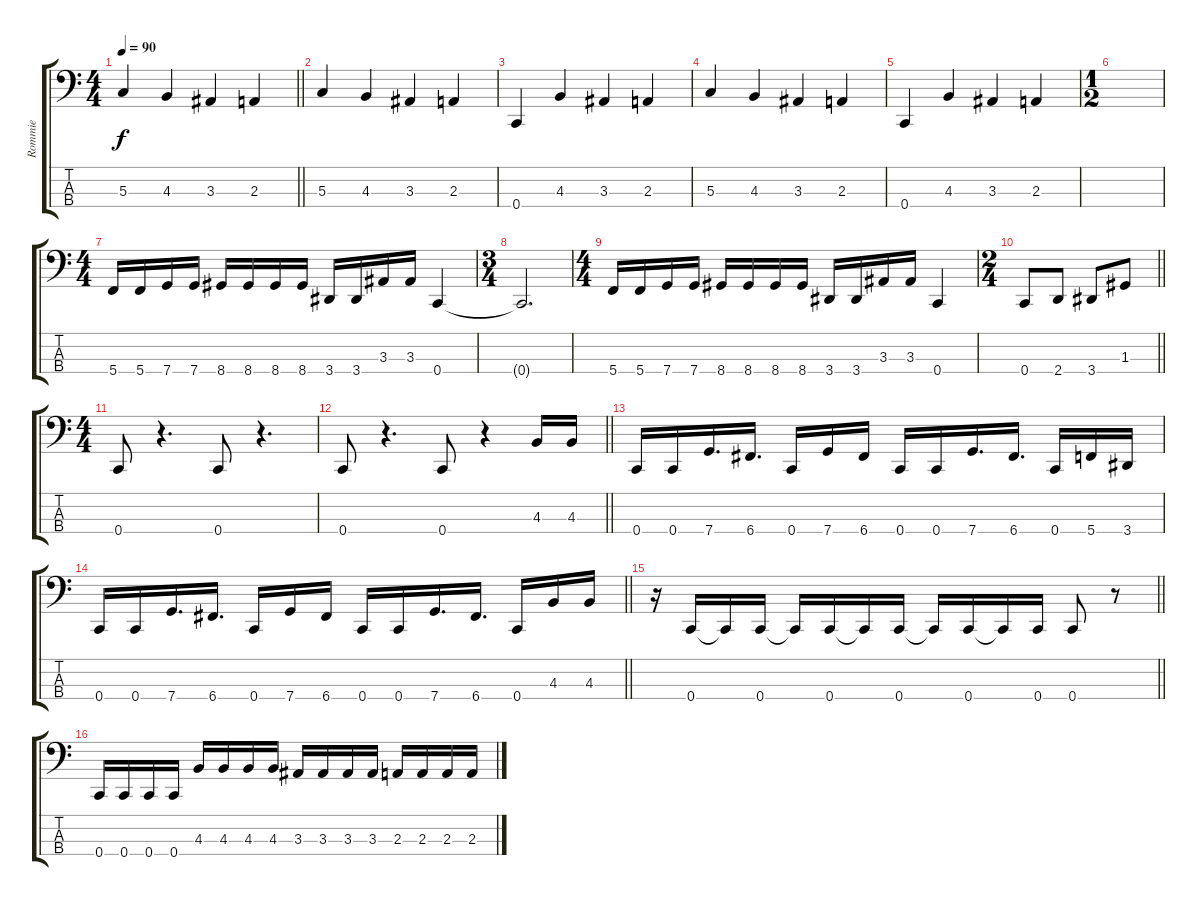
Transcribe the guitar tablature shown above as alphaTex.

\track ("Rommie" "Rommie") {instrument electricbassfinger}
\staff {score tabs}
\tuning (F2 C2 G1 C1) {hide}
\ts (4 4)
\tempo 90
\clef f4
\barLineRight lightlight
\ks c
5.3.4{dy f} 4.3.4 3.3.4 2.3.4 |
5.3.4 4.3.4 3.3.4 2.3.4 |
0.4.4 4.3.4 3.3.4 2.3.4 |
5.3.4 4.3.4 3.3.4 2.3.4 |
0.4.4 4.3.4 3.3.4 2.3.4 |
\ts (1 2)
|
\ts (4 4)
5.4.16 5.4.16 7.4.16 7.4.16 8.4.16 8.4.16 8.4.16 8.4.16 3.4.16 3.4.16 3.3.16 3.3.16 0.4.4 |
\ts (3 4)
0.4{t}.2{d} |
\ts (4 4)
5.4.16 5.4.16 7.4.16 7.4.16 8.4.16 8.4.16 8.4.16 8.4.16 3.4.16 3.4.16 3.3.16 3.3.16 0.4.4 |
\ts (2 4)
\barLineRight lightlight
0.4.8 2.4.8 3.4.8 1.3.8 |
\ts (4 4)
0.4.8 r.4{d} 0.4.8 r.4{d} |
\barLineRight lightlight
0.4.8 r.4{d} 0.4.8 r.4 4.3.16 4.3.16 |
0.4.16 0.4.16 7.4.16{d} 6.4.16{d} 0.4.16 7.4.16 6.4.16 0.4.16 0.4.16 7.4.16{d} 6.4.16{d} 0.4.16 5.4.16 3.4.16 |
\barLineRight lightlight
0.4.16 0.4.16 7.4.16{d} 6.4.16{d} 0.4.16 7.4.16 6.4.16 0.4.16 0.4.16 7.4.16{d} 6.4.16{d} 0.4.16 4.3.16 4.3.16 |
\barLineRight lightlight
r.16 0.4.16 0.4{t}.16 0.4.16 0.4{t}.16 0.4.16 0.4{t}.16 0.4.16 0.4{t}.16 0.4.16 0.4{t}.16 0.4.16 0.4.8 r.8 |
0.4.16 0.4.16 0.4.16 0.4.16 4.3.16 4.3.16 4.3.16 4.3.16 3.3.16 3.3.16 3.3.16 3.3.16 2.3.16 2.3.16 2.3.16 2.3.16
